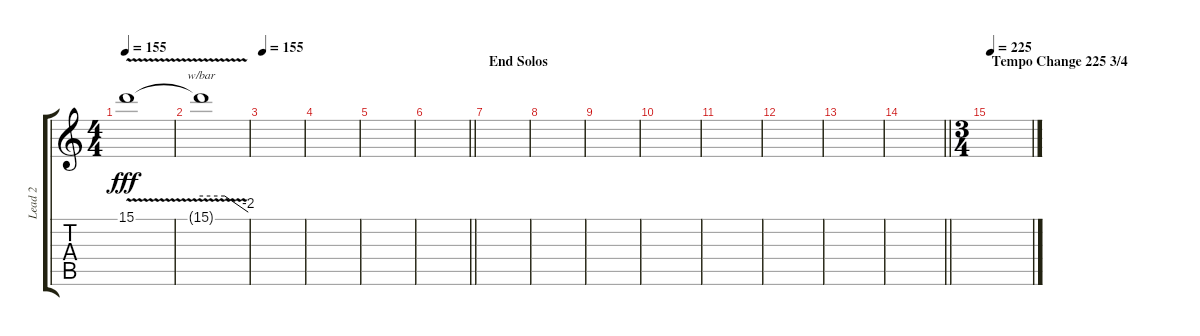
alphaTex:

\track ("Lead 2" "Lead 2") {instrument distortionguitar}
\staff {score tabs}
\tuning (B3 Gb3 D3 A2 E2 B1) {hide}
\ts (4 4)
\tempo 155
\clef g2
\ks c
15.1{v}.1{dy fff} |
15.1{t}.1{tbe (custom default 0 0 30 0 60 -8)} |
\tempo 155
|
|
|
\barLineRight lightlight
|
\section ("" "End Solos")
|
|
|
|
|
|
|
\barLineRight lightlight
|
\ts (3 4)
\section ("" "Tempo Change 225 3/4")
\tempo 225
